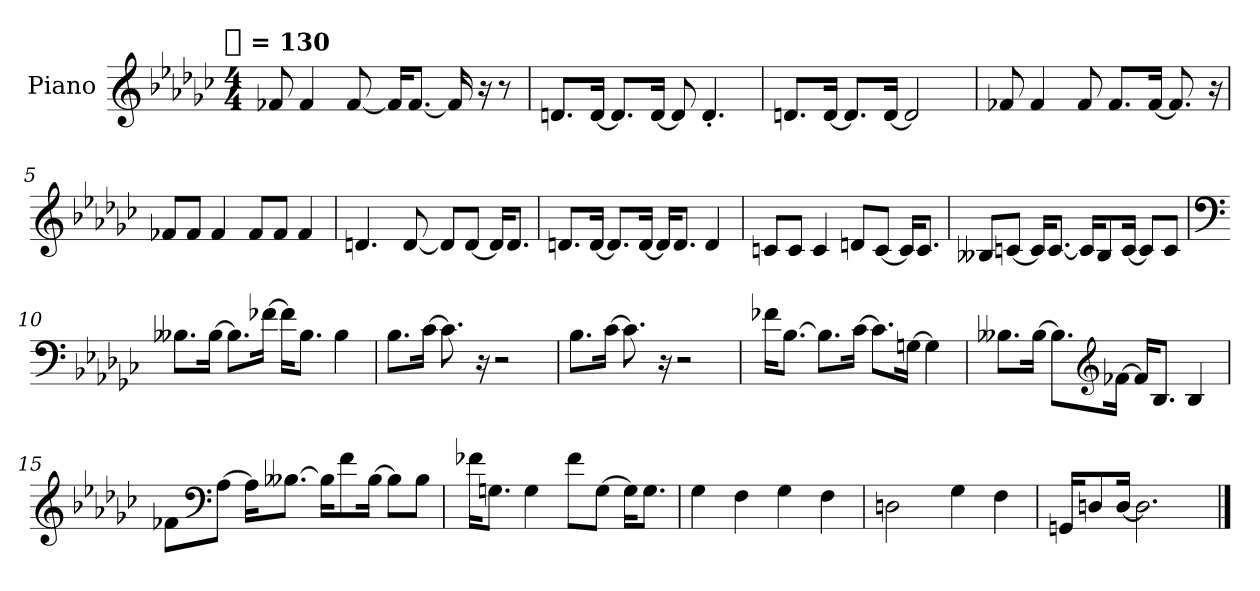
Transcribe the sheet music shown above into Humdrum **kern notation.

**kern
*part1
*staff1
*I"Piano
*I'Pno.
*clefG2
*k[b-e-a-d-g-c-]
!!LO:TX:omd:t=[quarter] = 130
*M4/4
*MM130
=1
8f-X
4f-
[8f-
16f-KL]
[8.f-J
16f-]
16r
8r
=2
8.dnL
[16dJk
8.dL]
[16dJk
8d]
4.d'
=3
8.dnL
[16dJk
8.dL]
[16dJk
2d]
=4
8f-X
4f-
8f-
8.f-L
[16f-Jk
8.f-]
16r
!!LO:LB:g=z
=5
8f-XL
8f-J
4f-
8f-L
8f-J
4f-
=6
4.dn
[8d
8dL]
[8dJ
16dKL]
8.dJ
=7
8.dnL
[16dJk
8.dL]
[16dJk
16dKL]
8.dJ
4d
=8
8cnL
8cJ
4c
8dnL
[8cJ
16cKL]
8.cJ
!!LO:LB:g=z
=9
8B--XL
[8cnJ
16cKL]
[8.cJ
16cKL]
8B--
[16cJk
8cL]
8cJ
=10
*clefF4
8.B--XL
[16B--Jk
8.B--L]
[16f-XJk
16f-KL]
8.B--J
4B--
=11
8.B-L
[16c-Jk
8.c-]
16r
2r
=12
8.B-L
[16c-Jk
8.c-]
16r
2r
!!LO:LB:g=z
=13
16f-XKL
[8.B-J
8.B-L]
[16c-Jk
8.c-L]
[16GnJk
4G]
=14
8.B--XL
[16B--Jk
8.B--L]
*clefG2
[16f-XJk
16f-KL]
8.B--J
4B--
=15
8f-XL
*clefF4
[8A-J
16A-KL]
[8.B--XJ
16B--KL]
8f-
[16B--Jk
8B--L]
8B--J
!!LO:LB:g=z
=16
16f-XKL
8.GnJ
4G
8f-L
[8GJ
16GKL]
8.GJ
=17
4G-
4F
4G-
4F
=18
2Dn
4G-
4F
=19
16GGnKL
8Dn
[16DJk
2.D]
==
*-
